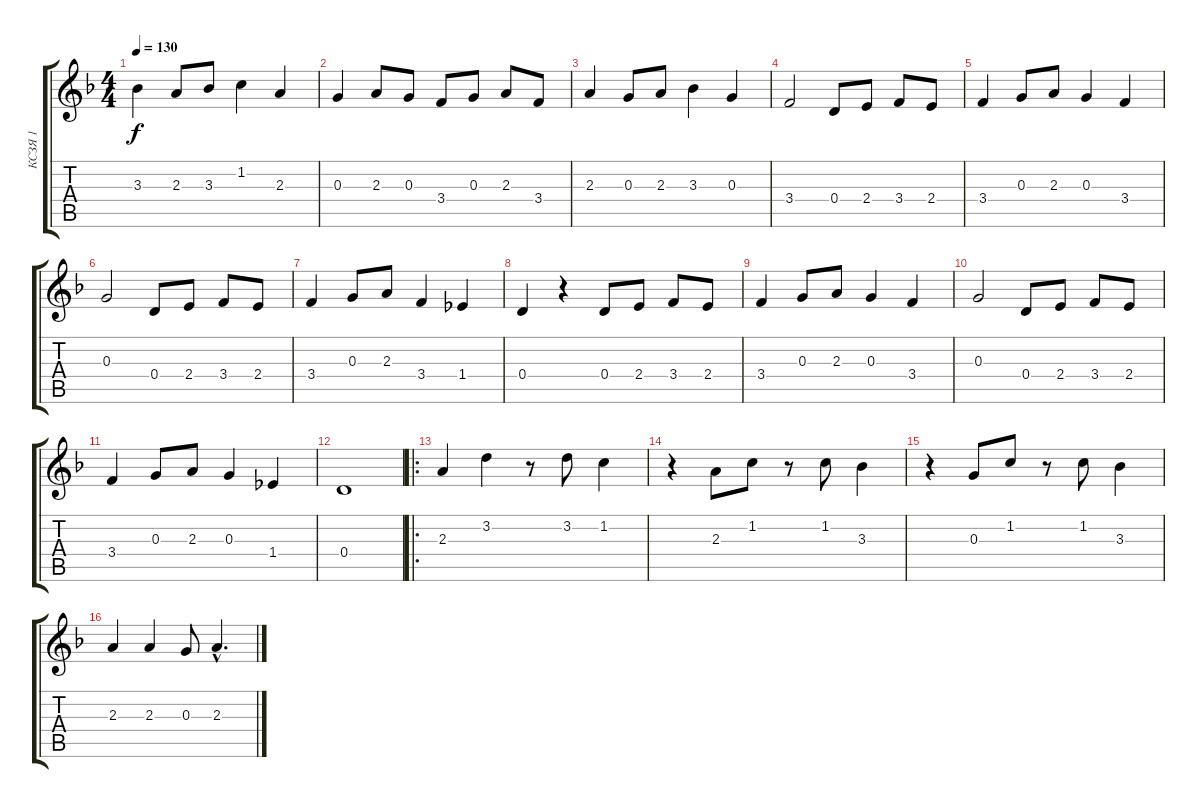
\track ("КСЗЯ 1" "КСЗЯ 1") {instrument acousticguitarnylon}
\staff {score tabs}
\tuning (E4 B3 G3 D3 A2 E2) {hide}
\ts (4 4)
\tempo 130
\clef g2
\ks dminor
3.3.4{dy f} 2.3.8 3.3.8 1.2.4 2.3.4 |
0.3.4 2.3.8 0.3.8 3.4.8 0.3.8 2.3.8 3.4.8 |
2.3.4 0.3.8 2.3.8 3.3.4 0.3.4 |
3.4.2 0.4.8 2.4.8 3.4.8 2.4.8 |
3.4.4 0.3.8 2.3.8 0.3.4 3.4.4 |
0.3.2 0.4.8 2.4.8 3.4.8 2.4.8 |
3.4.4 0.3.8 2.3.8 3.4.4 1.4.4 |
0.4.4 r.4 0.4.8 2.4.8 3.4.8 2.4.8 |
3.4.4 0.3.8 2.3.8 0.3.4 3.4.4 |
0.3.2 0.4.8 2.4.8 3.4.8 2.4.8 |
3.4.4 0.3.8 2.3.8 0.3.4 1.4.4 |
0.4.1 |
\ro
2.3.4 3.2.4 r.8 3.2.8 1.2.4 |
r.4 2.3.8 1.2.8 r.8 1.2.8 3.3.4 |
r.4 0.3.8 1.2.8 r.8 1.2.8 3.3.4 |
2.3.4 2.3.4 0.3.8 2.3{hac}.4{d}
